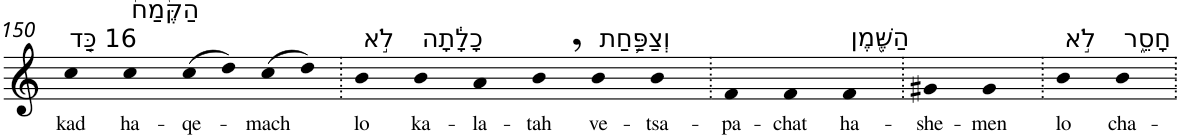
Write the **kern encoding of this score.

**kern	**text
*part1	*part1
*staff1	*staff1
*I"Piano	*
*I'Pno	*
!!LO:PB:g=z
*clefG2	*
*k[]	*
=150	=150
!LO:TX:a:t=16 כַּ֤ד	!
!	!LO:LY:b
4cc	kad
!LO:TX:a:t=הַקֶּ֙מַח֙	!
!	!LO:LY:b
4cc	ha-
!	!LO:LY:b
(>8cc	-qe-
8dd)	.
!	!LO:LY:b
(>8cc	-mach
8dd)	.
=151.	=151.
!LO:TX:a:t=לֹ֣א	!
!	!LO:LY:b
4b	lo
!LO:TX:a:t=כָלָ֔תָה	!
!	!LO:LY:b
4b	ka-
!	!LO:LY:b
4a	-la-
!	!LO:LY:b
4b,	-tah
!LO:TX:a:t=וְצַפַּ֥חַת	!
!	!LO:LY:b
4b	ve-
!	!LO:LY:b
4b	-tsa-
=152.	=152.
!	!LO:LY:b
4f	-pa-
!	!LO:LY:b
4f	-chat
!LO:TX:a:t=הַשֶּׁ֖מֶן	!
!	!LO:LY:b
4f	ha-
=153.	=153.
!	!LO:LY:b
4g#X	-she-
!	!LO:LY:b
4g#	-men
=154.	=154.
!LO:TX:a:t=לֹ֣א	!
!	!LO:LY:b
4b	lo
!LO:TX:a:t=חָסֵ֑ר	!
!	!LO:LY:b
4b	cha-
=.	=.
*-	*-
